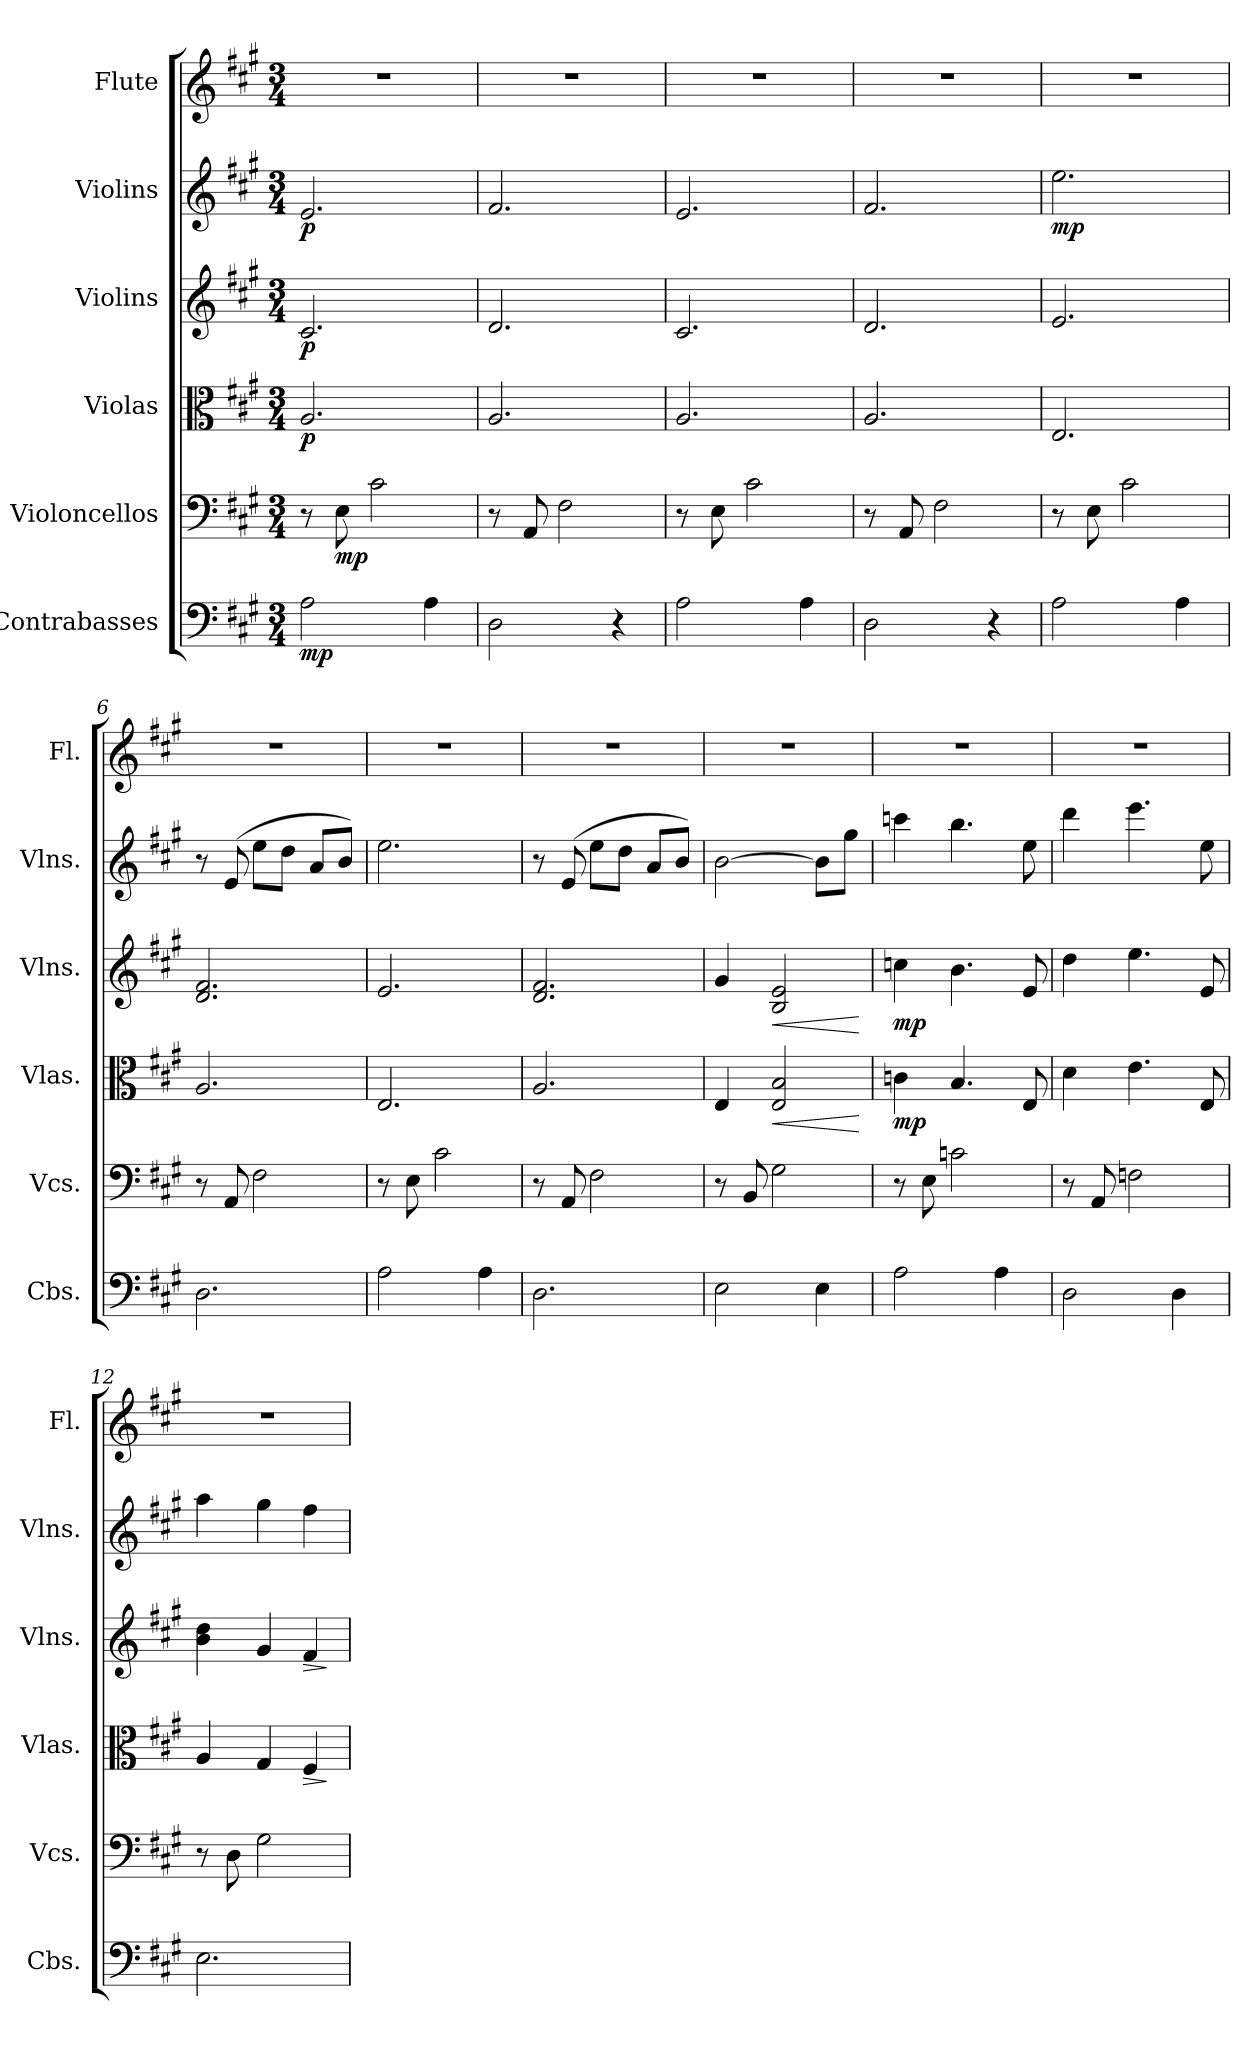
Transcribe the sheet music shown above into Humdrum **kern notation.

**kern	**dynam	**kern	**dynam	**kern	**dynam	**kern	**dynam	**kern	**dynam	**kern
*part6	*part6	*part5	*part5	*part4	*part4	*part3	*part3	*part2	*part2	*part1
*staff6	*staff6	*staff5	*staff5	*staff4	*staff4	*staff3	*staff3	*staff2	*staff2	*staff1
*I"Contrabasses	*	*I"Violoncellos	*	*I"Violas	*	*I"Violins	*	*I"Violins	*	*I"Flute
*I'Cbs.	*	*I'Vcs.	*	*I'Vlas.	*	*I'Vlns.	*	*I'Vlns.	*	*I'Fl.
*clefF4	*	*clefF4	*	*clefC3	*	*clefG2	*	*clefG2	*	*clefG2
*ITrd7c12	*	*	*	*	*	*	*	*	*	*
*k[f#c#g#]	*	*k[f#c#g#]	*	*k[f#c#g#]	*	*k[f#c#g#]	*	*k[f#c#g#]	*	*k[f#c#g#]
*M3/4	*	*M3/4	*	*M3/4	*	*M3/4	*	*M3/4	*	*M3/4
*MM71	*	*MM71	*	*MM71	*	*MM71	*	*MM71	*	*MM71
=1	=1	=1	=1	=1	=1	=1	=1	=1	=1	=1
!	!LO:DY:b	!	!	!	!LO:DY:b	!	!LO:DY:b	!	!LO:DY:b	!
2AA\	mp	8r	.	2.A/	p	2.c#/	p	2.e/	p	2.r
!	!	!	!LO:DY:b	!	!	!	!	!	!	!
.	.	8E\	mp	.	.	.	.	.	.	.
.	.	2c#\	.	.	.	.	.	.	.	.
4AA\	.	.	.	.	.	.	.	.	.	.
=2	=2	=2	=2	=2	=2	=2	=2	=2	=2	=2
2DD\	.	8r	.	2.A/	.	2.d/	.	2.f#/	.	2.r
.	.	8AA/	.	.	.	.	.	.	.	.
.	.	2F#\	.	.	.	.	.	.	.	.
4r	.	.	.	.	.	.	.	.	.	.
=3	=3	=3	=3	=3	=3	=3	=3	=3	=3	=3
2AA\	.	8r	.	2.A/	.	2.c#/	.	2.e/	.	2.r
.	.	8E\	.	.	.	.	.	.	.	.
.	.	2c#\	.	.	.	.	.	.	.	.
4AA\	.	.	.	.	.	.	.	.	.	.
=4	=4	=4	=4	=4	=4	=4	=4	=4	=4	=4
2DD\	.	8r	.	2.A/	.	2.d/	.	2.f#/	.	2.r
.	.	8AA/	.	.	.	.	.	.	.	.
.	.	2F#\	.	.	.	.	.	.	.	.
4r	.	.	.	.	.	.	.	.	.	.
=5	=5	=5	=5	=5	=5	=5	=5	=5	=5	=5
!	!	!	!	!	!	!	!	!	!LO:DY:b	!
2AA\	.	8r	.	2.E/	.	2.e/	.	2.ee\	mp	2.r
.	.	8E\	.	.	.	.	.	.	.	.
.	.	2c#\	.	.	.	.	.	.	.	.
4AA\	.	.	.	.	.	.	.	.	.	.
=6	=6	=6	=6	=6	=6	=6	=6	=6	=6	=6
2.DD\	.	8r	.	2.A/	.	2.d/ 2.f#/	.	8r	.	2.r
.	.	8AA/	.	.	.	.	.	(>8e/	.	.
.	.	2F#\	.	.	.	.	.	8ee\L	.	.
.	.	.	.	.	.	.	.	8dd\J	.	.
.	.	.	.	.	.	.	.	8a/L	.	.
.	.	.	.	.	.	.	.	8b/J)	.	.
=7	=7	=7	=7	=7	=7	=7	=7	=7	=7	=7
2AA\	.	8r	.	2.E/	.	2.e/	.	2.ee\	.	2.r
.	.	8E\	.	.	.	.	.	.	.	.
.	.	2c#\	.	.	.	.	.	.	.	.
4AA\	.	.	.	.	.	.	.	.	.	.
!!LO:PB:g=z
=8	=8	=8	=8	=8	=8	=8	=8	=8	=8	=8
2.DD\	.	8r	.	2.A/	.	2.d/ 2.f#/	.	8r	.	2.r
.	.	8AA/	.	.	.	.	.	(>8e/	.	.
.	.	2F#\	.	.	.	.	.	8ee\L	.	.
.	.	.	.	.	.	.	.	8dd\J	.	.
.	.	.	.	.	.	.	.	8a/L	.	.
.	.	.	.	.	.	.	.	8b/J)	.	.
=9	=9	=9	=9	=9	=9	=9	=9	=9	=9	=9
2EE\	.	8r	.	4E/	.	4g#/	.	[2b\	.	2.r
.	.	8BB/	.	.	.	.	.	.	.	.
!	!	!	!	!	!LO:HP:b	!	!LO:HP:b	!	!	!
.	.	2G#\	.	2E/ 2B/	<	2B/ 2e/	<	.	.	.
4EE\	.	.	.	.	.	.	.	8b\L]	.	.
.	.	.	.	.	.	.	.	8gg#\J	.	.
.	.	.	.	.	[	.	[	.	.	.
=10	=10	=10	=10	=10	=10	=10	=10	=10	=10	=10
!	!	!	!	!	!LO:DY:b	!	!LO:DY:b	!	!	!
2AA\	.	8r	.	4cn\	mp	4ccn\	mp	4cccn\	.	2.r
.	.	8E\	.	.	.	.	.	.	.	.
.	.	2cn\	.	4.B/	.	4.b\	.	4.bb\	.	.
4AA\	.	.	.	.	.	.	.	.	.	.
.	.	.	.	8E/	.	8e/	.	8ee\	.	.
=11	=11	=11	=11	=11	=11	=11	=11	=11	=11	=11
2DD\	.	8r	.	4d\	.	4dd\	.	4ddd\	.	2.r
.	.	8AA/	.	.	.	.	.	.	.	.
.	.	2Fn\	.	4.e\	.	4.ee\	.	4.eee\	.	.
4DD\	.	.	.	.	.	.	.	.	.	.
.	.	.	.	8E/	.	8e/	.	8ee\	.	.
=12	=12	=12	=12	=12	=12	=12	=12	=12	=12	=12
2.EE\	.	8r	.	4A/	.	4b\ 4dd\	.	4aa\	.	2.r
.	.	8D\	.	.	.	.	.	.	.	.
.	.	2G#\	.	4G#/	.	4g#/	.	4gg#\	.	.
!	!	!	!	!	!LO:HP:b	!	!LO:HP:b	!	!	!
.	.	.	.	4F#/	>	4f#/	>	4ff#\	.	.
.	.	.	.	.	]	.	]	.	.	.
=	=	=	=	=	=	=	=	=	=	=
*-	*-	*-	*-	*-	*-	*-	*-	*-	*-	*-
